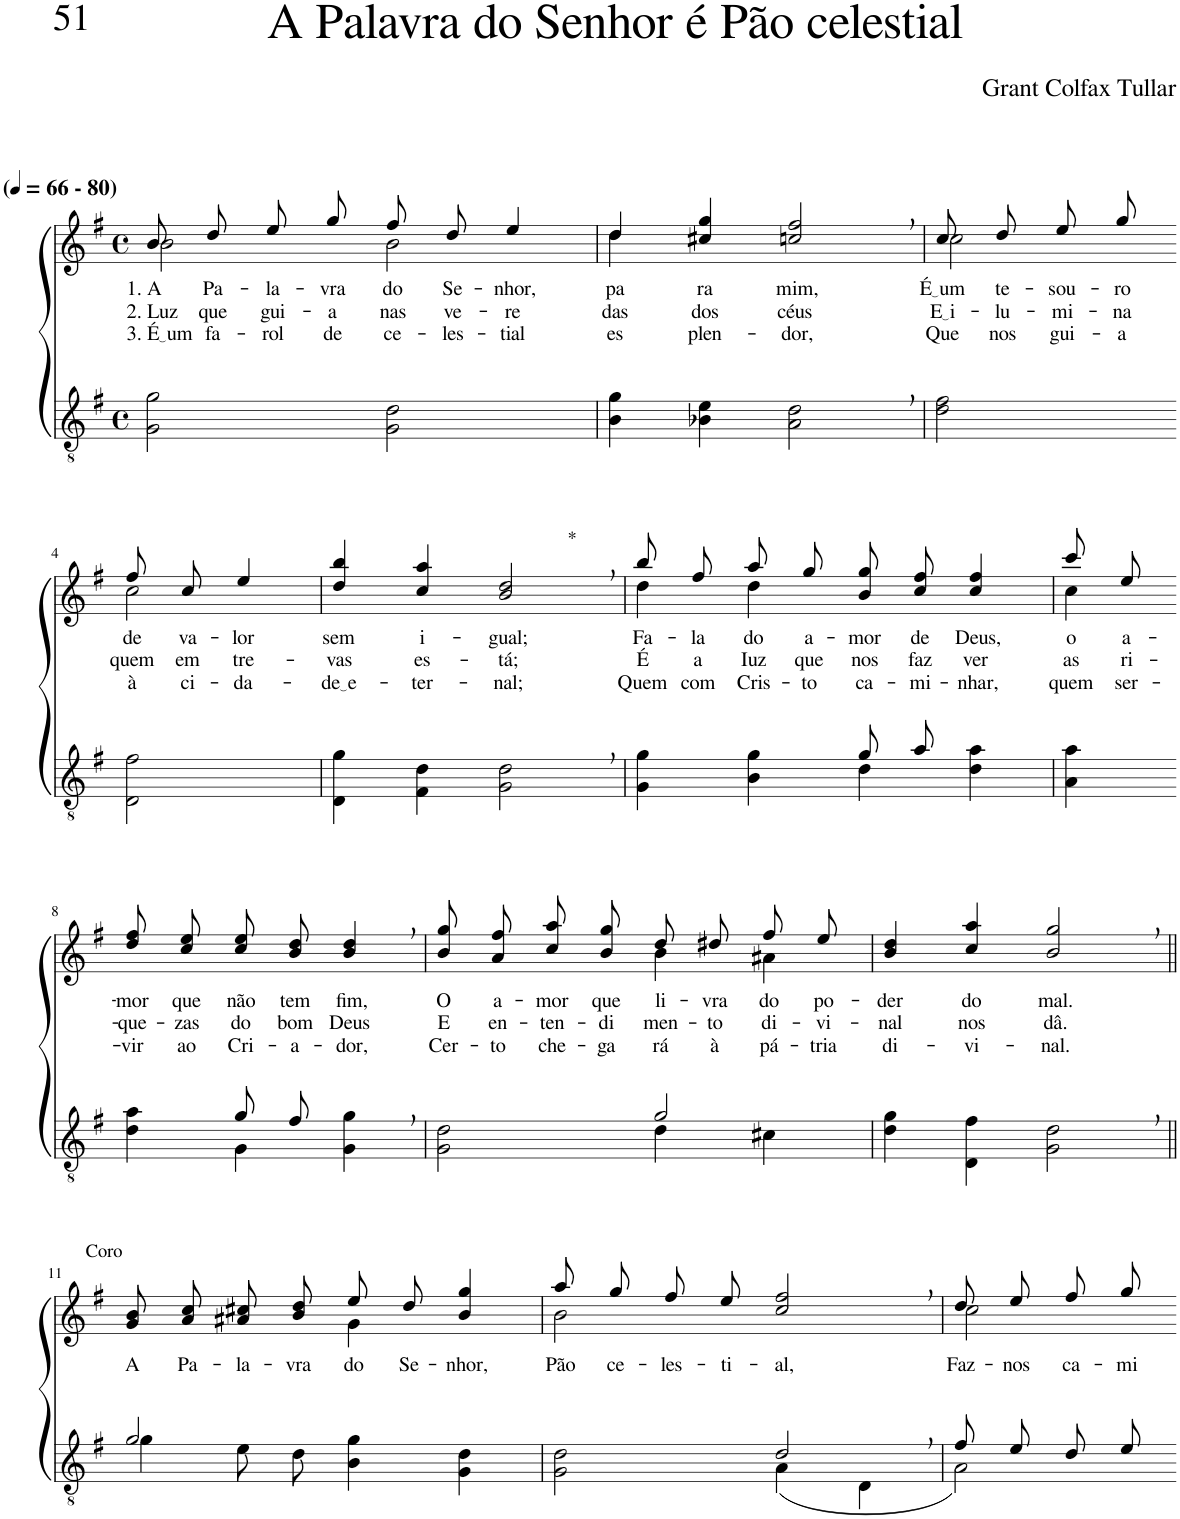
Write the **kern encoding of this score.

**kern	**kern	**text	**text	**text
*part2	*part1	*part1	*part1	*part1
*staff2	*staff1	*staff1	*staff1	*staff1
*I"Parte III e IV	*I"Parte I e II	*	*	*
*clefGv2	*clefG2	*	*	*
*Trd5c9	*Trd5c9	*	*	*
*k[f#]	*k[f#]	*	*	*
*M4/4	*M4/4	*	*	*
*met(c)	*met(c)	*	*	*
*MM66	*MM66	*	*	*
=1	=1	=1	=1	=1
!	!LO:TX:a:B:t=(	!	!	!
!	!LO:TX:a:B:t=- 80)	!	!	!
!	!	!LO:LY:b	!	!
*	*^	*	*	*
!	!	!	!	!LO:LY:b	!LO:LY:b
2G\ 2g\	8b/L	2b\	.	2. Luz	3. É um
!	!	!	!LO:LY:b	!LO:LY:b	!LO:LY:b
.	8dd/J	.	Pa-	que	fa-
!	!	!	!LO:LY:b	!LO:LY:b	!LO:LY:b
.	8ee/L	.	-la-	gui-	-rol
!	!	!	!LO:LY:b	!LO:LY:b	!LO:LY:b
.	8gg/J	.	-vra	-a	de
!	!	!	!LO:LY:b	!LO:LY:b	!LO:LY:b
2G\ 2d\	8ff#/L	2b\	do	nas	ce-
!	!	!	!LO:LY:b	!LO:LY:b	!LO:LY:b
.	8dd/J	.	Se-	ve-	-les-
!	!	!	!LO:LY:b	!LO:LY:b	!LO:LY:b
.	4ee/	.	-nhor,	-re-	-tial
=2	=2	=2	=2	=2	=2
!	!	!	!LO:LY:b	!LO:LY:b	!LO:LY:b
4B\ 4g\	4dd/	4dd\	pa-	-das	es-
!	!	!	!LO:LY:b	!LO:LY:b	!LO:LY:b
4B-X\ 4e\	4cc#X/ 4gg/	2.ryy	-ra	dos	-plen-
!	!	!	!LO:LY:b	!LO:LY:b	!LO:LY:b
2A\, 2d\,	2ccn/, 2ff#/,	.	mim,	céus	-dor,
=3	=3	=3	=3	=3	=3
!	!	!	!LO:LY:b	!LO:LY:b	!LO:LY:b
2d\ 2f#\	8cc/L	2cc\	É um	E i	Que
!	!	!	!LO:LY:b	!LO:LY:b	!LO:LY:b
.	8dd/J	.	te-	-lu-	nos
!	!	!	!LO:LY:b	!LO:LY:b	!LO:LY:b
.	8ee/L	.	-sou-	-mi-	gui-
!	!	!	!LO:LY:b	!LO:LY:b	!LO:LY:b
.	8gg/J	.	-ro	-na	-a
!!LO:LB:g=z	!!
=4-	=4-	=4-	=4-	=4-	=4-
!	!	!	!LO:LY:b	!LO:LY:b	!LO:LY:b
2D\ 2f#\	8ff#/L	2cc\	de	quem	à
!	!	!	!LO:LY:b	!LO:LY:b	!LO:LY:b
.	8cc/J	.	va-	em	ci-
!	!	!	!LO:LY:b	!LO:LY:b	!LO:LY:b
.	4ee/	.	-lor	tre-	-da-
*	*v	*v	*	*	*
=5	=5	=5	=5	=5
!	!	!LO:LY:b	!LO:LY:b	!LO:LY:b
4D\ 4g\	4dd/ 4bb/	sem	-vas	de e
!	!	!LO:LY:b	!LO:LY:b	!LO:LY:b
4F#\ 4d\	4cc/ 4aa/	i-	es-	-ter-
!	!LO:TX:a:t=*	!	!	!
!	!	!LO:LY:b	!LO:LY:b	!LO:LY:b
2G\, 2d\,	2b/, 2dd/,	-gual;	-tá;	-nal;
=6	=6	=6	=6	=6
*^	*^	*	*	*
!	!	!	!	!LO:LY:b	!LO:LY:b	!LO:LY:b
2ryy	4G\ 4g\	8bb/L	4dd\	Fa-	É	Quem
!	!	!	!	!LO:LY:b	!LO:LY:b	!LO:LY:b
.	.	8ff#/J	.	-la	a	com
!	!	!	!	!LO:LY:b	!LO:LY:b	!LO:LY:b
.	4B\ 4g\	8aa/L	4dd\	do	Iuz	Cris-
!	!	!	!	!LO:LY:b	!LO:LY:b	!LO:LY:b
.	.	8gg/J	.	a-	que	-to
!	!	!	!	!LO:LY:b	!LO:LY:b	!LO:LY:b
8g/L	4d\	8b\ 8gg\L	2ryy	-mor	nos	ca-
!	!	!	!	!LO:LY:b	!LO:LY:b	!LO:LY:b
8a/J	.	8cc\ 8ff#\J	.	de	faz	-mi-
!	!	!	!	!LO:LY:b	!LO:LY:b	!LO:LY:b
4ryy	4d\ 4a\	4cc/ 4ff#/	.	Deus,	ver	-nhar,
=7	=7	=7	=7	=7	=7	=7
!	!	!	!	!LO:LY:b	!LO:LY:b	!LO:LY:b
*v	*v	*	*	*	*	*
4A\ 4a\	8ccc/L	4cc\	o	as	quem
!	!	!	!LO:LY:b	!LO:LY:b	!LO:LY:b
.	8ee/J	.	a-	ri-	ser-
*	*v	*v	*	*	*
!!LO:LB:g=z
=8-	=8-	=8-	=8-	=8-
*^	*	*	*	*
!	!	!	!LO:LY:b	!LO:LY:b	!LO:LY:b
4ryy	4d\ 4a\	8dd\ 8ff#\L	-mor	-que-	-vir
!	!	!	!LO:LY:b	!LO:LY:b	!LO:LY:b
.	.	8cc\ 8ee\J	que	-zas	ao
!	!	!	!LO:LY:b	!LO:LY:b	!LO:LY:b
8g/L	4G\	8cc\ 8ee\L	não	do	Cri-
!	!	!	!LO:LY:b	!LO:LY:b	!LO:LY:b
8f#/J	.	8b\ 8dd\J	tem	bom	-a-
!	!	!	!LO:LY:b	!LO:LY:b	!LO:LY:b
4ryy	4G\ 4g\	4b/, 4dd/,	fim,	Deus	-dor,
=9	=9	=9	=9	=9	=9
!	!	!	!LO:LY:b	!LO:LY:b	!LO:LY:b
*	*	*^	*	*	*
2ryy	2G\ 2d\	8b\ 8gg\L	2ryy	O	E	Cer-
!	!	!	!	!LO:LY:b	!LO:LY:b	!LO:LY:b
.	.	8a\ 8ff#\J	.	a-	en-	-to
!	!	!	!	!LO:LY:b	!LO:LY:b	!LO:LY:b
.	.	8cc\ 8aa\L	.	-mor	-ten-	che-
!	!	!	!	!LO:LY:b	!LO:LY:b	!LO:LY:b
.	.	8b\ 8gg\J	.	que	-di-	-ga-
!	!	!	!	!LO:LY:b	!LO:LY:b	!LO:LY:b
2g/	4d\	8dd/L	4b\	li-	-men-	-rá
!	!	!	!	!LO:LY:b	!LO:LY:b	!LO:LY:b
.	.	8dd#X/J	.	-vra	-to	à
!	!	!	!	!LO:LY:b	!LO:LY:b	!LO:LY:b
.	4c#X\	8ff#/L	4a#X\	do	di-	pá-
!	!	!	!	!LO:LY:b	!LO:LY:b	!LO:LY:b
.	.	8ee/J	.	po-	-vi-	-tria
*v	*v	*	*	*	*	*
*	*v	*v	*	*	*
=10	=10	=10	=10	=10
!	!	!LO:LY:b	!LO:LY:b	!LO:LY:b
4d\ 4g\	4b/ 4dd/	-der	-nal	di-
!	!	!LO:LY:b	!LO:LY:b	!LO:LY:b
4D\ 4f#\	4cc/ 4aa/	do	nos	-vi-
!	!	!LO:LY:b	!LO:LY:b	!LO:LY:b
2G\, 2d\,	2b/, 2gg/,	mal.	dâ.	-nal.
!!LO:LB:g=z
=11||	=11||	=11||	=11||	=11||
*^	*	*	*	*
!	!	!LO:TX:a:t=Coro	!	!	!
!	!	!	!LO:LY:b	!	!
*	*	*^	*	*	*
2g/	4g\	8g/ 8b/L	2ryy	A	.	.
!	!	!	!	!LO:LY:b	!	!
.	.	8a/ 8cc/J	.	Pa-	.	.
!	!	!	!	!LO:LY:b	!	!
.	8e\L	8a#X\ 8cc#X\L	.	-la-	.	.
!	!	!	!	!LO:LY:b	!	!
.	8d\J	8b\ 8dd\J	.	-vra	.	.
!	!	!	!	!LO:LY:b	!	!
2ryy	4B\ 4g\	8ee/L	4g\	do	.	.
!	!	!	!	!LO:LY:b	!	!
.	.	8dd/J	.	Se-	.	.
!	!	!	!	!LO:LY:b	!	!
.	4G\ 4d\	4b/ 4gg/	4ryy	-nhor,	.	.
=12	=12	=12	=12	=12	=12	=12
!	!	!	!	!LO:LY:b	!	!
2ryy	2G\ 2d\	8aa/L	2b\	Pão	.	.
!	!	!	!	!LO:LY:b	!	!
.	.	8gg/J	.	ce-	.	.
!	!	!	!	!LO:LY:b	!	!
.	.	8ff#/L	.	-les-	.	.
!	!	!	!	!LO:LY:b	!	!
.	.	8ee/J	.	-ti-	.	.
!	!	!	!	!LO:LY:b	!	!
2d,/	(4A\	2cc/, 2ff#/,	2ryy	-al,	.	.
.	4D\	.	.	.	.	.
=13	=13	=13	=13	=13	=13	=13
!	!	!	!	!LO:LY:b	!	!
8f#/L	2A\)	8dd/L	2cc\	Faz-	.	.
!	!	!	!	!LO:LY:b	!	!
8e/J	.	8ee/J	.	-nos	.	.
!	!	!	!	!LO:LY:b	!	!
8d/L	.	8ff#/L	.	ca-	.	.
!	!	!	!	!LO:LY:b	!	!
8e/J	.	8gg/J	.	-mi-	.	.
*v	*v	*	*	*	*	*
*	*v	*v	*	*	*
=-	=-	=-	=-	=-
*-	*-	*-	*-	*-
